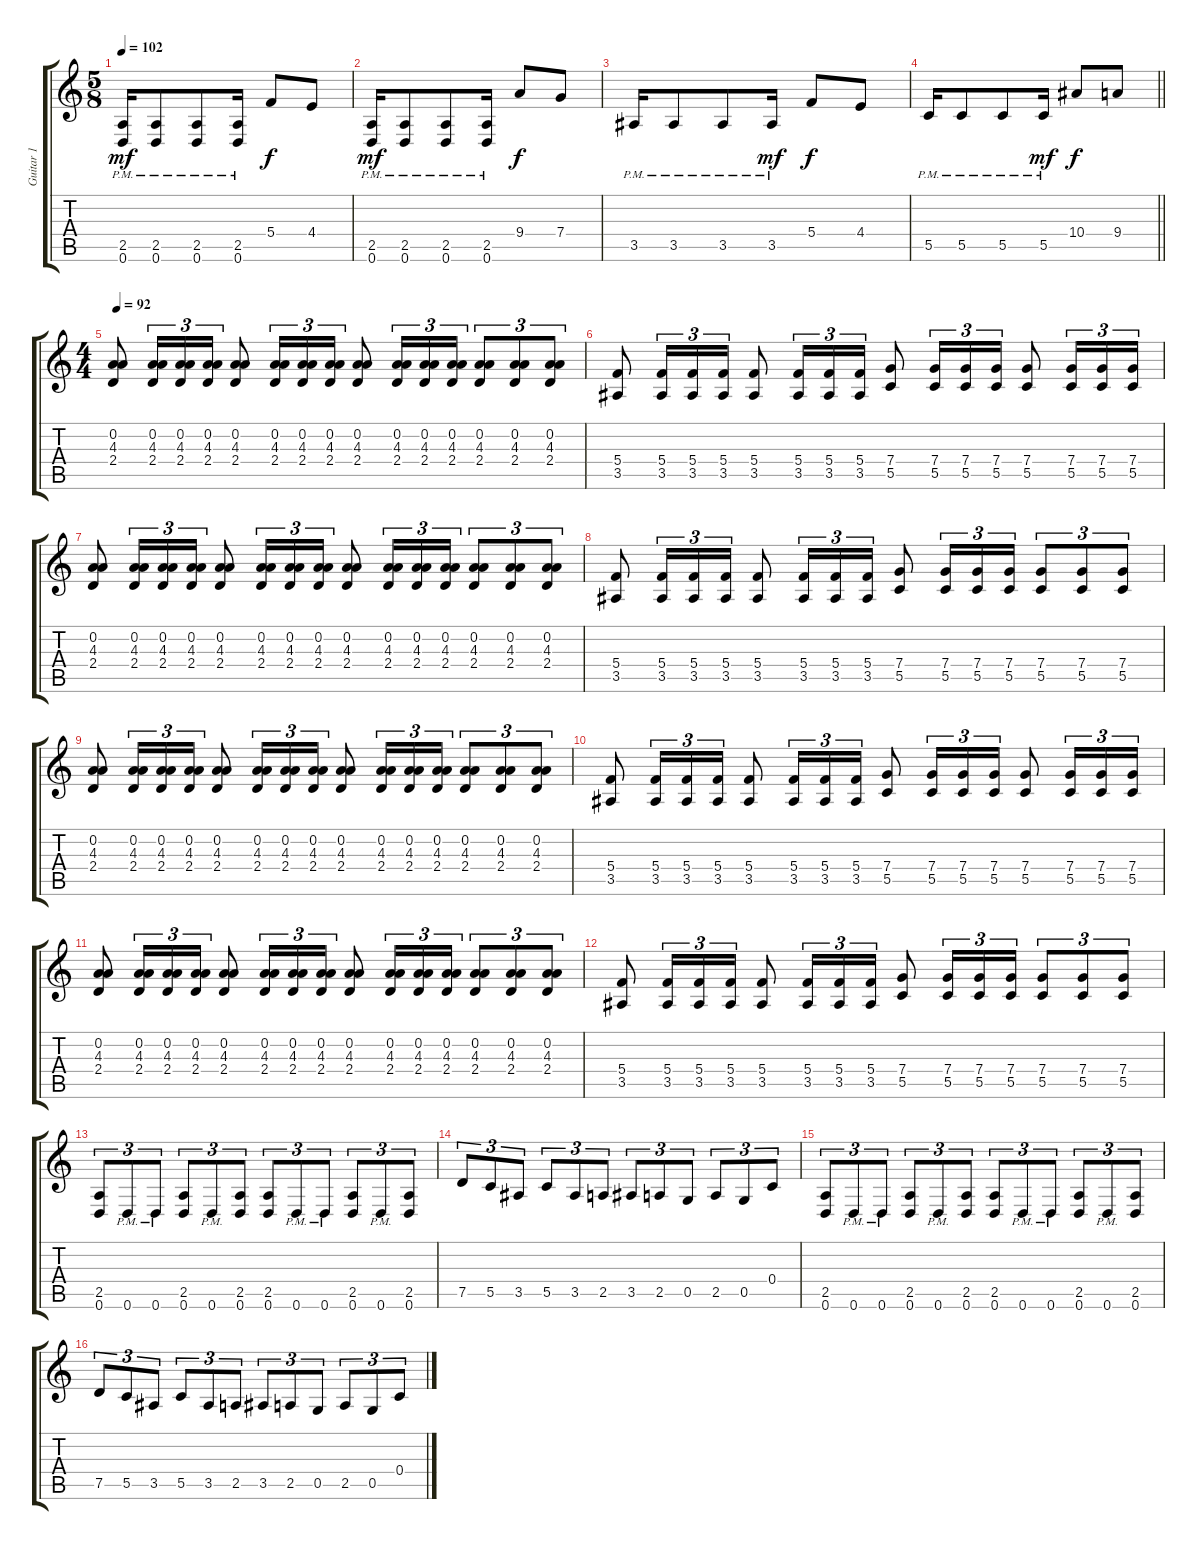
\track ("Guitar 1" "Guitar 1") {instrument distortionguitar}
\staff {score tabs}
\tuning (D4 A3 F3 C3 G2 D2) {hide}
\ts (5 8)
\tempo 102
\clef g2
\ks c
(2.5{pm} 0.6{pm}).16{dy mf} (2.5{pm} 0.6{pm}).8 (2.5{pm} 0.6{pm}).8 (2.5{pm} 0.6{pm}).16 5.4.8{dy f} 4.4.8 |
(2.5{pm} 0.6{pm}).16{dy mf} (2.5{pm} 0.6{pm}).8 (2.5{pm} 0.6{pm}).8 (2.5{pm} 0.6{pm}).16 9.4.8{dy f} 7.4.8 |
3.5{pm}.16 3.5{pm}.8 3.5{pm}.8 3.5{pm}.16{dy mf} 5.4.8{dy f} 4.4.8 |
\barLineRight lightlight
5.5{pm}.16 5.5{pm}.8 5.5{pm}.8 5.5{pm}.16{dy mf} 10.4.8{dy f} 9.4.8 |
\ts (4 4)
\section ("" "")
\tempo 92
(0.2 4.3 2.4).8{volume 8 instrument electricguitarjazz} (0.2 4.3 2.4).16{tu (3 2)} (0.2 4.3 2.4).16{tu (3 2)} (0.2 4.3 2.4).16{tu (3 2)} (0.2 4.3 2.4).8 (0.2 4.3 2.4).16{tu (3 2)} (0.2 4.3 2.4).16{tu (3 2)} (0.2 4.3 2.4).16{tu (3 2)} (0.2 4.3 2.4).8 (0.2 4.3 2.4).16{tu (3 2)} (0.2 4.3 2.4).16{tu (3 2)} (0.2 4.3 2.4).16{tu (3 2)} (0.2 4.3 2.4).8{tu (3 2)} (0.2 4.3 2.4).8{tu (3 2)} (0.2 4.3 2.4).8{tu (3 2)} |
(5.4 3.5).8 (5.4 3.5).16{tu (3 2)} (5.4 3.5).16{tu (3 2)} (5.4 3.5).16{tu (3 2)} (5.4 3.5).8 (5.4 3.5).16{tu (3 2)} (5.4 3.5).16{tu (3 2)} (5.4 3.5).16{tu (3 2)} (7.4 5.5).8 (7.4 5.5).16{tu (3 2)} (7.4 5.5).16{tu (3 2)} (7.4 5.5).16{tu (3 2)} (7.4 5.5).8 (7.4 5.5).16{tu (3 2)} (7.4 5.5).16{tu (3 2)} (7.4 5.5).16{tu (3 2)} |
(0.2 4.3 2.4).8 (0.2 4.3 2.4).16{tu (3 2)} (0.2 4.3 2.4).16{tu (3 2)} (0.2 4.3 2.4).16{tu (3 2)} (0.2 4.3 2.4).8 (0.2 4.3 2.4).16{tu (3 2)} (0.2 4.3 2.4).16{tu (3 2)} (0.2 4.3 2.4).16{tu (3 2)} (0.2 4.3 2.4).8 (0.2 4.3 2.4).16{tu (3 2)} (0.2 4.3 2.4).16{tu (3 2)} (0.2 4.3 2.4).16{tu (3 2)} (0.2 4.3 2.4).8{tu (3 2)} (0.2 4.3 2.4).8{tu (3 2)} (0.2 4.3 2.4).8{tu (3 2)} |
(5.4 3.5).8 (5.4 3.5).16{tu (3 2)} (5.4 3.5).16{tu (3 2)} (5.4 3.5).16{tu (3 2)} (5.4 3.5).8 (5.4 3.5).16{tu (3 2)} (5.4 3.5).16{tu (3 2)} (5.4 3.5).16{tu (3 2)} (7.4 5.5).8 (7.4 5.5).16{tu (3 2)} (7.4 5.5).16{tu (3 2)} (7.4 5.5).16{tu (3 2)} (7.4 5.5).8{tu (3 2)} (7.4 5.5).8{tu (3 2)} (7.4 5.5).8{tu (3 2)} |
(0.2 4.3 2.4).8 (0.2 4.3 2.4).16{tu (3 2)} (0.2 4.3 2.4).16{tu (3 2)} (0.2 4.3 2.4).16{tu (3 2)} (0.2 4.3 2.4).8 (0.2 4.3 2.4).16{tu (3 2)} (0.2 4.3 2.4).16{tu (3 2)} (0.2 4.3 2.4).16{tu (3 2)} (0.2 4.3 2.4).8 (0.2 4.3 2.4).16{tu (3 2)} (0.2 4.3 2.4).16{tu (3 2)} (0.2 4.3 2.4).16{tu (3 2)} (0.2 4.3 2.4).8{tu (3 2)} (0.2 4.3 2.4).8{tu (3 2)} (0.2 4.3 2.4).8{tu (3 2)} |
(5.4 3.5).8 (5.4 3.5).16{tu (3 2)} (5.4 3.5).16{tu (3 2)} (5.4 3.5).16{tu (3 2)} (5.4 3.5).8 (5.4 3.5).16{tu (3 2)} (5.4 3.5).16{tu (3 2)} (5.4 3.5).16{tu (3 2)} (7.4 5.5).8 (7.4 5.5).16{tu (3 2)} (7.4 5.5).16{tu (3 2)} (7.4 5.5).16{tu (3 2)} (7.4 5.5).8 (7.4 5.5).16{tu (3 2)} (7.4 5.5).16{tu (3 2)} (7.4 5.5).16{tu (3 2)} |
(0.2 4.3 2.4).8 (0.2 4.3 2.4).16{tu (3 2)} (0.2 4.3 2.4).16{tu (3 2)} (0.2 4.3 2.4).16{tu (3 2)} (0.2 4.3 2.4).8 (0.2 4.3 2.4).16{tu (3 2)} (0.2 4.3 2.4).16{tu (3 2)} (0.2 4.3 2.4).16{tu (3 2)} (0.2 4.3 2.4).8 (0.2 4.3 2.4).16{tu (3 2)} (0.2 4.3 2.4).16{tu (3 2)} (0.2 4.3 2.4).16{tu (3 2)} (0.2 4.3 2.4).8{tu (3 2)} (0.2 4.3 2.4).8{tu (3 2)} (0.2 4.3 2.4).8{tu (3 2)} |
(5.4 3.5).8 (5.4 3.5).16{tu (3 2)} (5.4 3.5).16{tu (3 2)} (5.4 3.5).16{tu (3 2)} (5.4 3.5).8 (5.4 3.5).16{tu (3 2)} (5.4 3.5).16{tu (3 2)} (5.4 3.5).16{tu (3 2)} (7.4 5.5).8 (7.4 5.5).16{tu (3 2)} (7.4 5.5).16{tu (3 2)} (7.4 5.5).16{tu (3 2)} (7.4 5.5).8{tu (3 2)} (7.4 5.5).8{tu (3 2)} (7.4 5.5).8{tu (3 2)} |
(2.5 0.6).8{tu (3 2) volume 11 instrument distortionguitar} 0.6{pm}.8{tu (3 2)} 0.6{pm}.8{tu (3 2)} (2.5 0.6).8{tu (3 2)} 0.6{pm}.8{tu (3 2)} (2.5 0.6).8{tu (3 2)} (2.5 0.6).8{tu (3 2)} 0.6{pm}.8{tu (3 2)} 0.6{pm}.8{tu (3 2)} (2.5 0.6).8{tu (3 2)} 0.6{pm}.8{tu (3 2)} (2.5 0.6).8{tu (3 2)} |
7.5.8{tu (3 2)} 5.5.8{tu (3 2)} 3.5.8{tu (3 2)} 5.5.8{tu (3 2)} 3.5.8{tu (3 2)} 2.5.8{tu (3 2)} 3.5.8{tu (3 2)} 2.5.8{tu (3 2)} 0.5.8{tu (3 2)} 2.5.8{tu (3 2)} 0.5.8{tu (3 2)} 0.4.8{tu (3 2)} |
(2.5 0.6).8{tu (3 2)} 0.6{pm}.8{tu (3 2)} 0.6{pm}.8{tu (3 2)} (2.5 0.6).8{tu (3 2)} 0.6{pm}.8{tu (3 2)} (2.5 0.6).8{tu (3 2)} (2.5 0.6).8{tu (3 2)} 0.6{pm}.8{tu (3 2)} 0.6{pm}.8{tu (3 2)} (2.5 0.6).8{tu (3 2)} 0.6{pm}.8{tu (3 2)} (2.5 0.6).8{tu (3 2)} |
7.5.8{tu (3 2)} 5.5.8{tu (3 2)} 3.5.8{tu (3 2)} 5.5.8{tu (3 2)} 3.5.8{tu (3 2)} 2.5.8{tu (3 2)} 3.5.8{tu (3 2)} 2.5.8{tu (3 2)} 0.5.8{tu (3 2)} 2.5.8{tu (3 2)} 0.5.8{tu (3 2)} 0.4.8{tu (3 2)}
